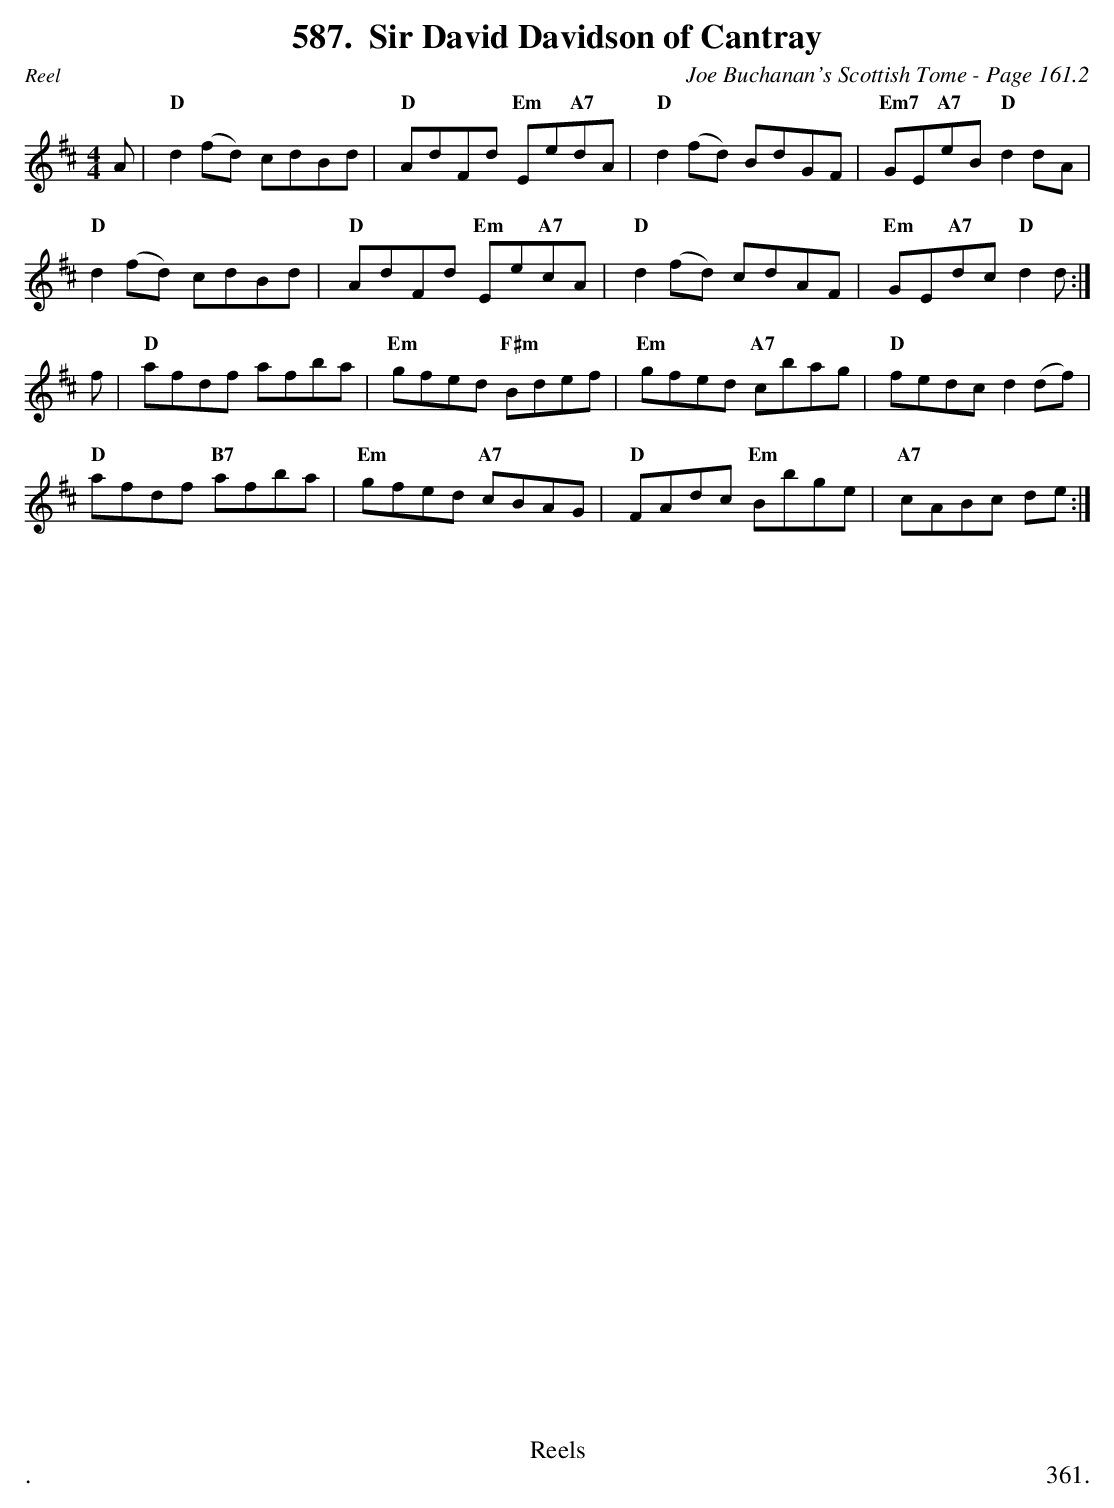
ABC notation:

X:1
T:Sir David Davidson of Cantray
C:Joe Buchanan's Scottish Tome - Page 161.2
L:1/8
M:4/4
K:D
A | "D"d2 (fd) cdBd | "D"AdFd "Em"Ee"A7"dA | "D"d2 (fd) BdGF | "Em7"GE"A7"eB "D"d2 dA |
"D"d2 (fd) cdBd | "D"AdFd "Em"Ee"A7"cA | "D"d2 (fd) cdAF | "Em"GE"A7"dc "D"d2 d :|
f | "D"afdf afba | "Em"gfed "F#m"Bdef | "Em"gfed "A7"cbag | "D"fedc d2 (df) |
"D"afdf "B7"afba | "Em"gfed "A7"cBAG | "D"FAdc "Em"Bbge | "A7"cABc de :|
